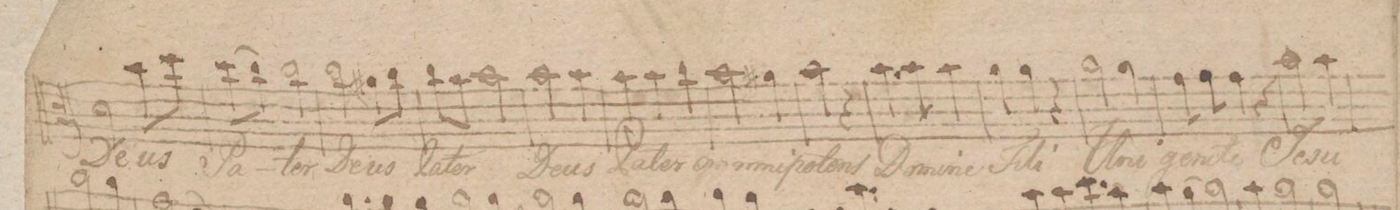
**kern	**text	**dynam
*I"Alto	*	*
*clefC3	*	*
*k[f#c#]	*	*
*M3/4	*	*
2d\	De-	.
8cc#\L	-us	.
8dd\J	.	.
=57	=57	=57
(8dd\L	Pa-	.
8cc#\J)	.	.
2cc#\	-ter	.
=58	=58	=58
2cc#\	De-	.
8a#X\L	-us	.
8cc#\J	.	.
=59	=59	=59
8cc#\L	Pa-	.
8b\J	.	.
2b\	-ter	.
=60	=60	=60
2b\	De-	.
4b\	-us	.
=61	=61	=61
4b\	Pa-	.
4b\	-ter	.
4cc#\	om-	.
=62	=62	=62
2b\	-ni-	.
4a#X\	-po-	.
=63	=63	=63
2b\	-tens	.
4r	.	.
=64	=64	=64
4.b\	Do-	.
8b\	-mi-	.
4b\	-ne	.
=65	=65	=65
4a\	fi-	.
4a\	-li	.
4r	.	.
=66	=66	=66
2a\	U-	.
4a\	-ni	.
=67	=67	=67
8g\	ge-	.
8g\	-ni-	.
4g\	-te	.
4r	.	.
=68	=68	=68
2b\	Je-	.
4b\	-su	.
=69	=69	=69
*-	*-	*-
